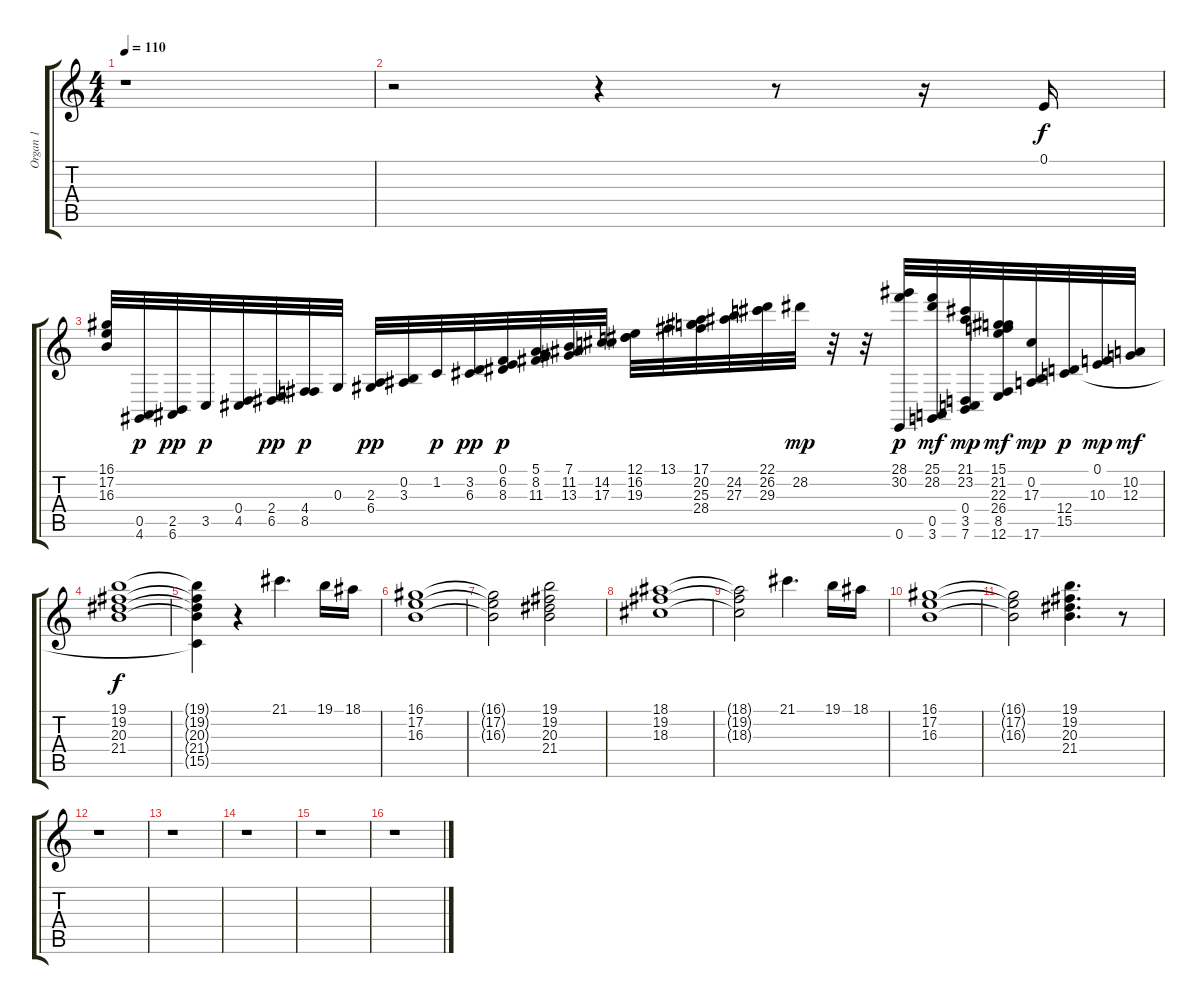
\track ("Organ 1" "Organ 1") {instrument rockorgan}
\staff {score tabs}
\tuning (E4 B3 G3 D3 A2 E2) {hide}
\ts (4 4)
\tempo 110
\clef g2
\ks c
r.1{dy f} |
r.2 r.4 r.8 r.16 0.1.16{volume 12} |
(16.1 17.2 16.3).32 (0.5 4.6).32{dy p} (2.5 6.6).32{dy pp} 3.5.32{dy p} (0.4 4.5).32 (2.4 6.5).32{dy pp} (4.4 8.5).32{dy p} 0.3.32 (2.3 6.4).32{dy pp} (0.2 3.3).32 1.2.32{dy p} (3.2 6.3).32{dy pp} (0.1 6.2 8.3).32{dy p} (5.1 8.2 11.3).32 (7.1 11.2 13.3).32 (14.2 17.3).32 (12.1 16.2 19.3).32 13.1.32 (17.1 20.2 25.3 28.4).32 (24.2 27.3).32 (22.1 26.2 29.3).32 28.2.32{dy mp} r.32 r.32 (28.1 30.2 0.6).32{dy p} (25.1 28.2 0.5 3.6).32{dy mf} (21.1 23.2 0.4 3.5 7.6).32{dy mp} (15.1 21.2 22.3 26.4 8.5 12.6).32{dy mf} (0.2 17.3 17.6).32{dy mp} (12.4 15.5).32{dy p} (0.1 10.3).32{dy mp} (10.2 12.3).32{dy mf} |
(19.1 19.2 20.3 21.4).1{dy f} |
(19.1{t} 19.2{t} 20.3{t} 21.4{t} 15.5{t}).4 r.4 21.1.4{d} 19.1.16 18.1.16 |
(16.1 17.2 16.3).1 |
(16.1{t} 17.2{t} 16.3{t}).2 (19.1 19.2 20.3 21.4).2 |
(18.1 19.2 18.3).1 |
(18.1{t} 19.2{t} 18.3{t}).2 21.1.4{d} 19.1.16 18.1.16 |
(16.1 17.2 16.3).1 |
(16.1{t} 17.2{t} 16.3{t}).2 (19.1 19.2 20.3 21.4).4{d} r.8 |
r.1 |
r.1 |
r.1 |
r.1 |
r.1
